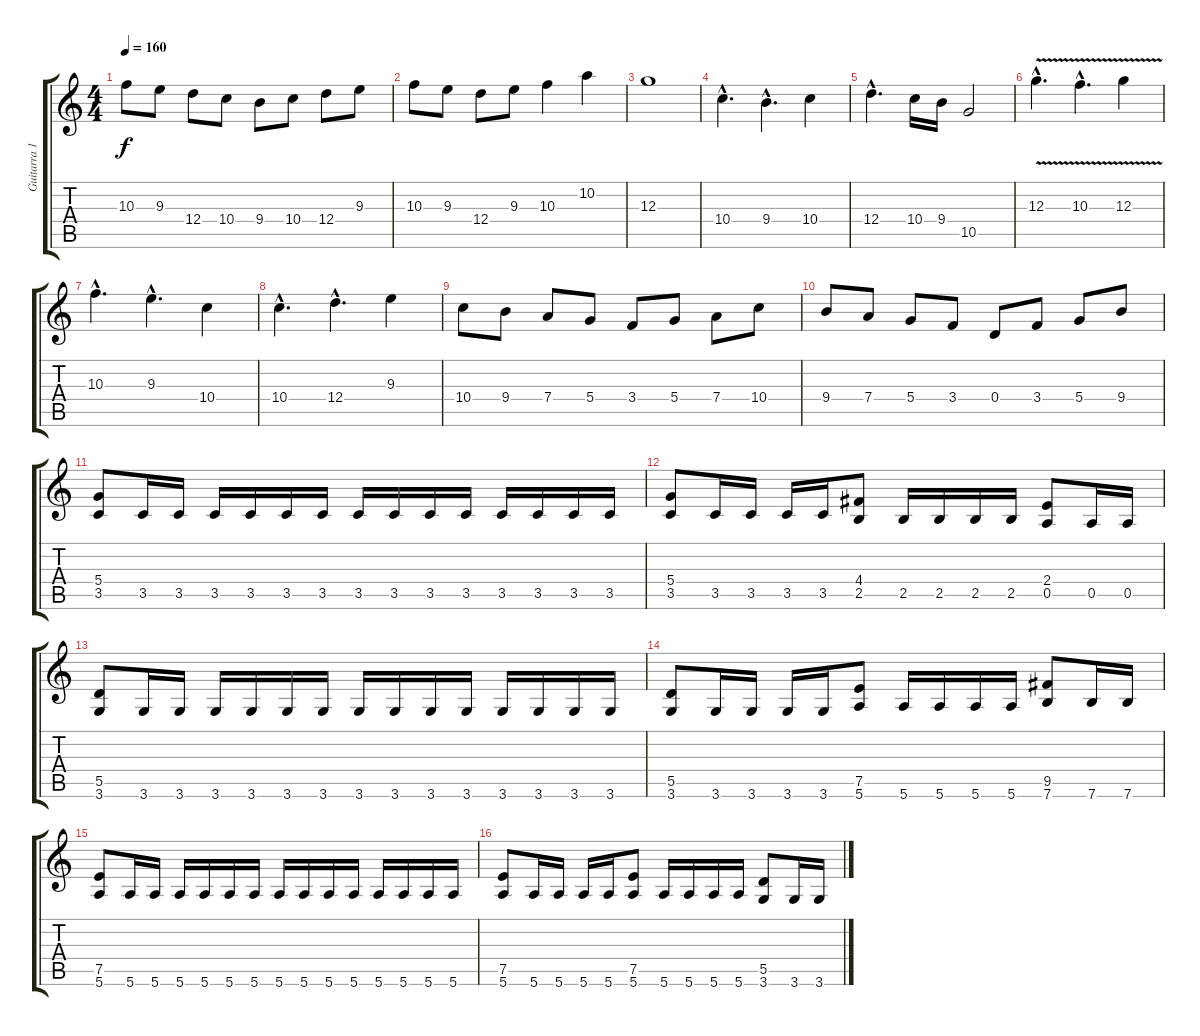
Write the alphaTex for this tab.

\track ("Guitarra 1" "Guitarra 1") {instrument overdrivenguitar}
\staff {score tabs}
\tuning (E4 B3 G3 D3 A2 E2) {hide}
\ts (4 4)
\tempo 160
\clef g2
\ks c
10.3.8{dy f} 9.3.8 12.4.8 10.4.8 9.4.8 10.4.8 12.4.8 9.3.8 |
10.3.8 9.3.8 12.4.8 9.3.8 10.3.4 10.2.4 |
12.3.1 |
10.4{hac}.4{d instrument distortionguitar} 9.4{hac}.4{d} 10.4.4 |
12.4{hac}.4{d} 10.4.16 9.4.16 10.5.2 |
12.3{v hac}.4{d} 10.3{v hac}.4{d} 12.3{v}.4 |
10.3{hac}.4{d} 9.3{hac}.4{d} 10.4.4 |
10.4{hac}.4{d} 12.4{hac}.4{d} 9.3.4 |
10.4.8{instrument overdrivenguitar} 9.4.8 7.4.8 5.4.8 3.4.8 5.4.8 7.4.8 10.4.8 |
9.4.8 7.4.8 5.4.8 3.4.8 0.4.8 3.4.8 5.4.8 9.4.8 |
(5.4 3.5).8 3.5.16 3.5.16 3.5.16 3.5.16 3.5.16 3.5.16 3.5.16 3.5.16 3.5.16 3.5.16 3.5.16 3.5.16 3.5.16 3.5.16 |
(5.4 3.5).8 3.5.16 3.5.16 3.5.16 3.5.16 (4.4 2.5).8 2.5.16 2.5.16 2.5.16 2.5.16 (2.4 0.5).8 0.5.16 0.5.16 |
(5.5 3.6).8 3.6.16 3.6.16 3.6.16 3.6.16 3.6.16 3.6.16 3.6.16 3.6.16 3.6.16 3.6.16 3.6.16 3.6.16 3.6.16 3.6.16 |
(5.5 3.6).8 3.6.16 3.6.16 3.6.16 3.6.16 (7.5 5.6).8 5.6.16 5.6.16 5.6.16 5.6.16 (9.5 7.6).8 7.6.16 7.6.16 |
(7.5 5.6).8 5.6.16 5.6.16 5.6.16 5.6.16 5.6.16 5.6.16 5.6.16 5.6.16 5.6.16 5.6.16 5.6.16 5.6.16 5.6.16 5.6.16 |
(7.5 5.6).8 5.6.16 5.6.16 5.6.16 5.6.16 (7.5 5.6).8 5.6.16 5.6.16 5.6.16 5.6.16 (5.5 3.6).8 3.6.16 3.6.16
